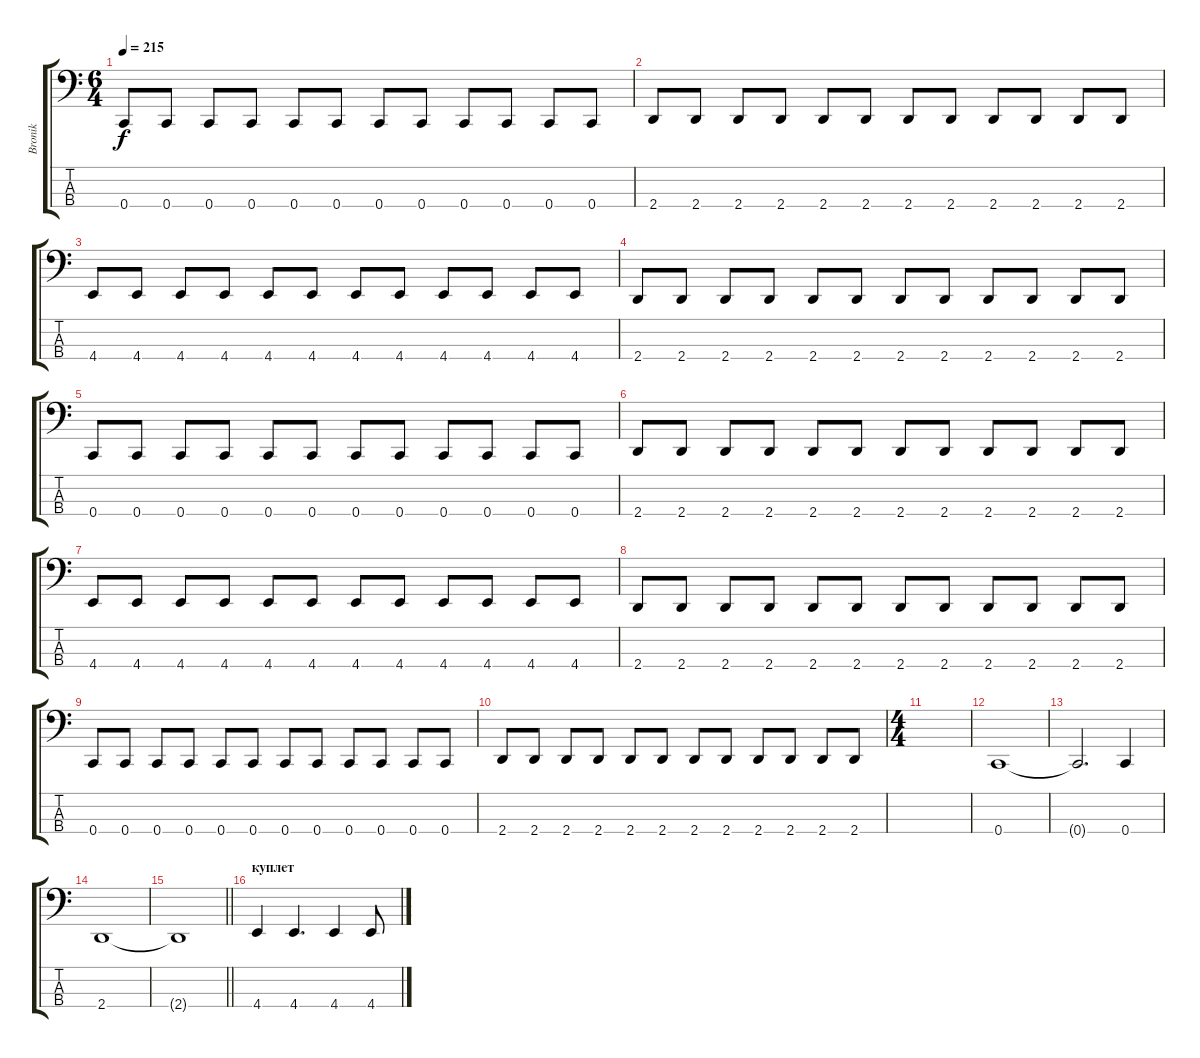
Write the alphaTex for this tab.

\track ("Bronik" "Bronik") {instrument electricbasspick}
\staff {score tabs}
\tuning (F2 C2 G1 C1) {hide}
\ts (6 4)
\tempo 215
\clef f4
\ks c
0.4.8{dy f} 0.4.8 0.4.8 0.4.8 0.4.8 0.4.8 0.4.8 0.4.8 0.4.8 0.4.8 0.4.8 0.4.8 |
2.4.8 2.4.8 2.4.8 2.4.8 2.4.8 2.4.8 2.4.8 2.4.8 2.4.8 2.4.8 2.4.8 2.4.8 |
4.4.8 4.4.8 4.4.8 4.4.8 4.4.8 4.4.8 4.4.8 4.4.8 4.4.8 4.4.8 4.4.8 4.4.8 |
2.4.8 2.4.8 2.4.8 2.4.8 2.4.8 2.4.8 2.4.8 2.4.8 2.4.8 2.4.8 2.4.8 2.4.8 |
0.4.8 0.4.8 0.4.8 0.4.8 0.4.8 0.4.8 0.4.8 0.4.8 0.4.8 0.4.8 0.4.8 0.4.8 |
2.4.8 2.4.8 2.4.8 2.4.8 2.4.8 2.4.8 2.4.8 2.4.8 2.4.8 2.4.8 2.4.8 2.4.8 |
4.4.8 4.4.8 4.4.8 4.4.8 4.4.8 4.4.8 4.4.8 4.4.8 4.4.8 4.4.8 4.4.8 4.4.8 |
2.4.8 2.4.8 2.4.8 2.4.8 2.4.8 2.4.8 2.4.8 2.4.8 2.4.8 2.4.8 2.4.8 2.4.8 |
0.4.8 0.4.8 0.4.8 0.4.8 0.4.8 0.4.8 0.4.8 0.4.8 0.4.8 0.4.8 0.4.8 0.4.8 |
2.4.8 2.4.8 2.4.8 2.4.8 2.4.8 2.4.8 2.4.8 2.4.8 2.4.8 2.4.8 2.4.8 2.4.8 |
\ts (4 4)
|
0.4.1 |
0.4{t}.2{d} 0.4.4 |
2.4.1 |
\barLineRight lightlight
2.4{t}.1 |
\section ("" "куплет")
4.4.4 4.4.4{d} 4.4.4 4.4.8
